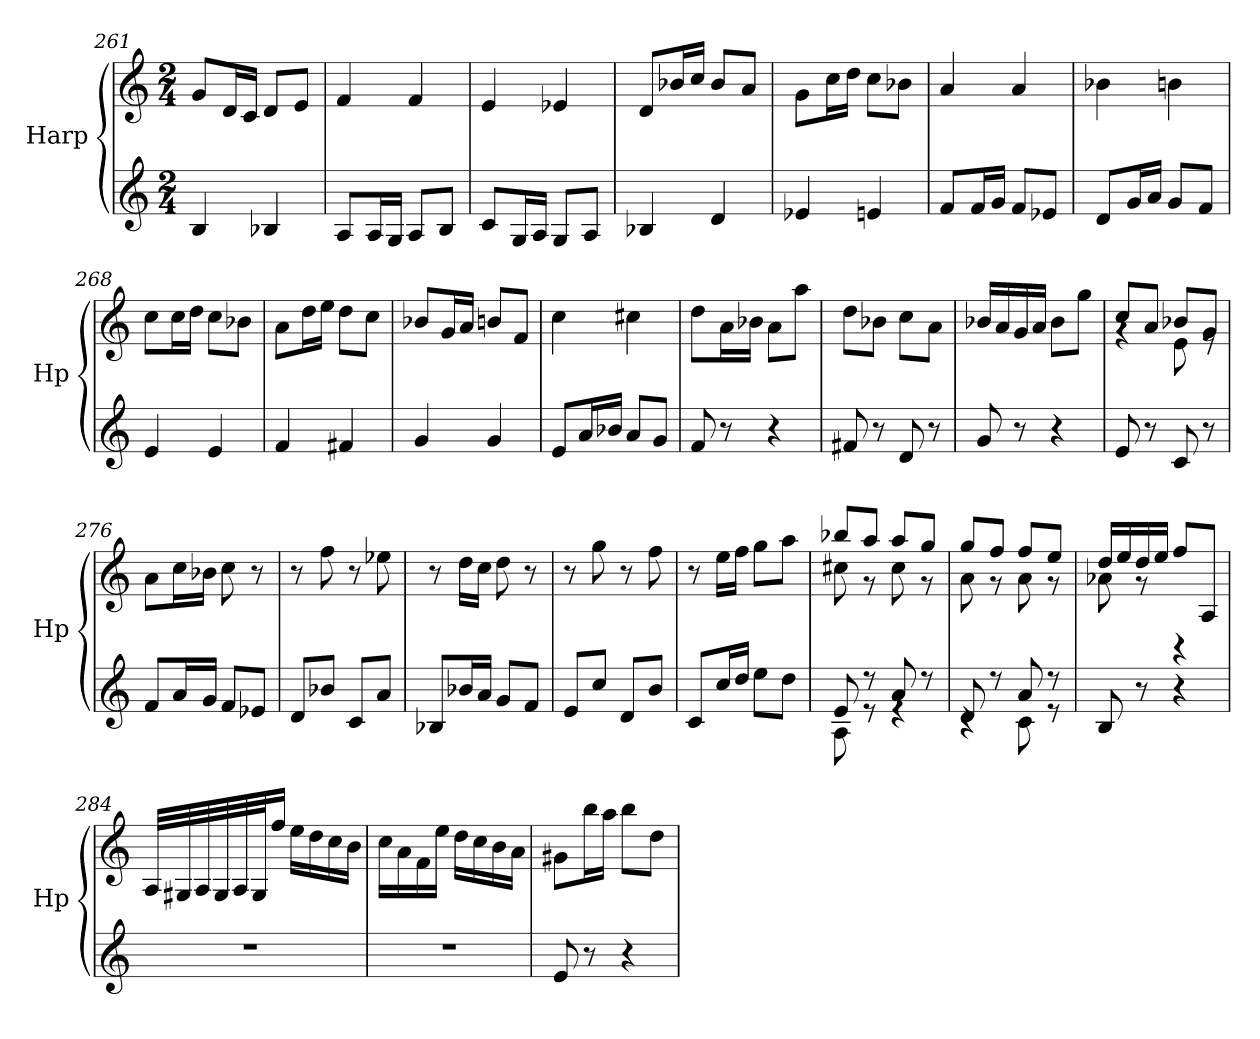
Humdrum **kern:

**kern	**kern
*part1	*part1
*staff2	*staff1
*I"Harp	*
*I'Hp	*
!!LO:LB:g=z
*clefG2	*clefG2
*k[]	*k[]
*M2/4	*M2/4
=261	=261
4B/	8g/L
.	16d/L
.	16c/JJ
4B-X/	8d/L
.	8e/J
=262	=262
8A/L	4f/
16A/L	.
16G/JJ	.
8A/L	4f/
8B/J	.
=263	=263
8c/L	4e/
16G/L	.
16A/JJ	.
8G/L	4e-X/
8A/J	.
=264	=264
4B-X/	8d/L
.	16b-X/L
.	16cc/JJ
4d/	8b-/L
.	8a/J
=265	=265
4e-X/	8g\L
.	16cc\L
.	16dd\JJ
4en/	8cc\L
.	8b-X\J
=266	=266
8f/L	4a/
16f/L	.
16g/JJ	.
8f/L	4a/
8e-X/J	.
=267	=267
8d/L	4b-X\
16g/L	.
16a/JJ	.
8g/L	4bn\
8f/J	.
!!LO:LB:g=z
=268	=268
4e/	8cc\L
.	16cc\L
.	16dd\JJ
4e/	8cc\L
.	8b-X\J
=269	=269
4f/	8a\L
.	16dd\L
.	16ee\JJ
4f#X/	8dd\L
.	8cc\J
=270	=270
4g/	8b-X/L
.	16g/L
.	16a/JJ
4g/	8bn/L
.	8f/J
=271	=271
8e/L	4cc\
16a/L	.
16b-X/JJ	.
8a/L	4cc#X\
8g/J	.
=272	=272
8f/	8dd\L
8r	16a\L
.	16b-X\JJ
4r	8a\L
.	8aa\J
=273	=273
8f#X/	8dd\L
8r	8b-X\J
8d/	8cc\L
8r	8a\J
=274	=274
8g/	16b-X/LL
.	16a/
8r	16g/
.	16a/JJ
4r	8b-\L
.	8gg\J
=275	=275
*	*^
8e/	8cc/L	4rg
8r	8a/J	.
8c/	8b-X/L	8e\
8r	8g/J	8re
*	*v	*v
!!LO:PB:g=z
=276	=276
8f/L	8a\L
16a/L	16cc\L
16g/JJ	16b-X\JJ
8f/L	8cc\
8e-X/J	8r
=277	=277
8d/L	8r
8b-X/J	8ff\
8c/L	8r
8a/J	8ee-X\
=278	=278
8B-X/L	8r
16b-X/L	16dd\LL
16a/JJ	16cc\JJ
8g/L	8dd\
8f/J	8r
=279	=279
8e/L	8r
8cc/J	8gg\
8d/L	8r
8b/J	8ff\
=280	=280
8c/L	8r
16cc/L	16ee\LL
16dd/JJ	16ff\JJ
8ee\L	8gg\L
8dd\J	8aa\J
=281	=281
*^	*^
8e/	8A\	8bb-X/L	8cc#X\
8r	8re	8aa/J	8r
8a/	4re	8aa/L	8cc#\
8r	.	8gg/J	8r
=282	=282	=282	=282
8d/	4rc	8gg/L	8a\
8r	.	8ff/J	8r
8a/	8c\	8ff/L	8a\
8r	8re	8ee/J	8r
*v	*v	*	*
=283	=283	=283
8B/	16dd/LL	8a-X\
.	16ee/	.
8r	16dd/	8r
.	16ee/JJ	.
4r	8ff/L	4r
.	8A/J	.
*	*v	*v
!!LO:LB:g=z
=284	=284
2r	32A/LLL
.	32G#X/
.	32A/
.	32G#/
.	32A/
.	32G#/J
.	16ff/JJ
.	16ee\LL
.	16dd\
.	16cc\
.	16b\JJ
=285	=285
2r	16cc\LL
.	16a\
.	16f\
.	16ee\JJ
.	16dd\LL
.	16cc\
.	16b\
.	16a\JJ
=286	=286
8e/	8g#X\L
8r	16bb\L
.	16aa\JJ
4r	8bb\L
.	8dd\J
=	=
*-	*-
